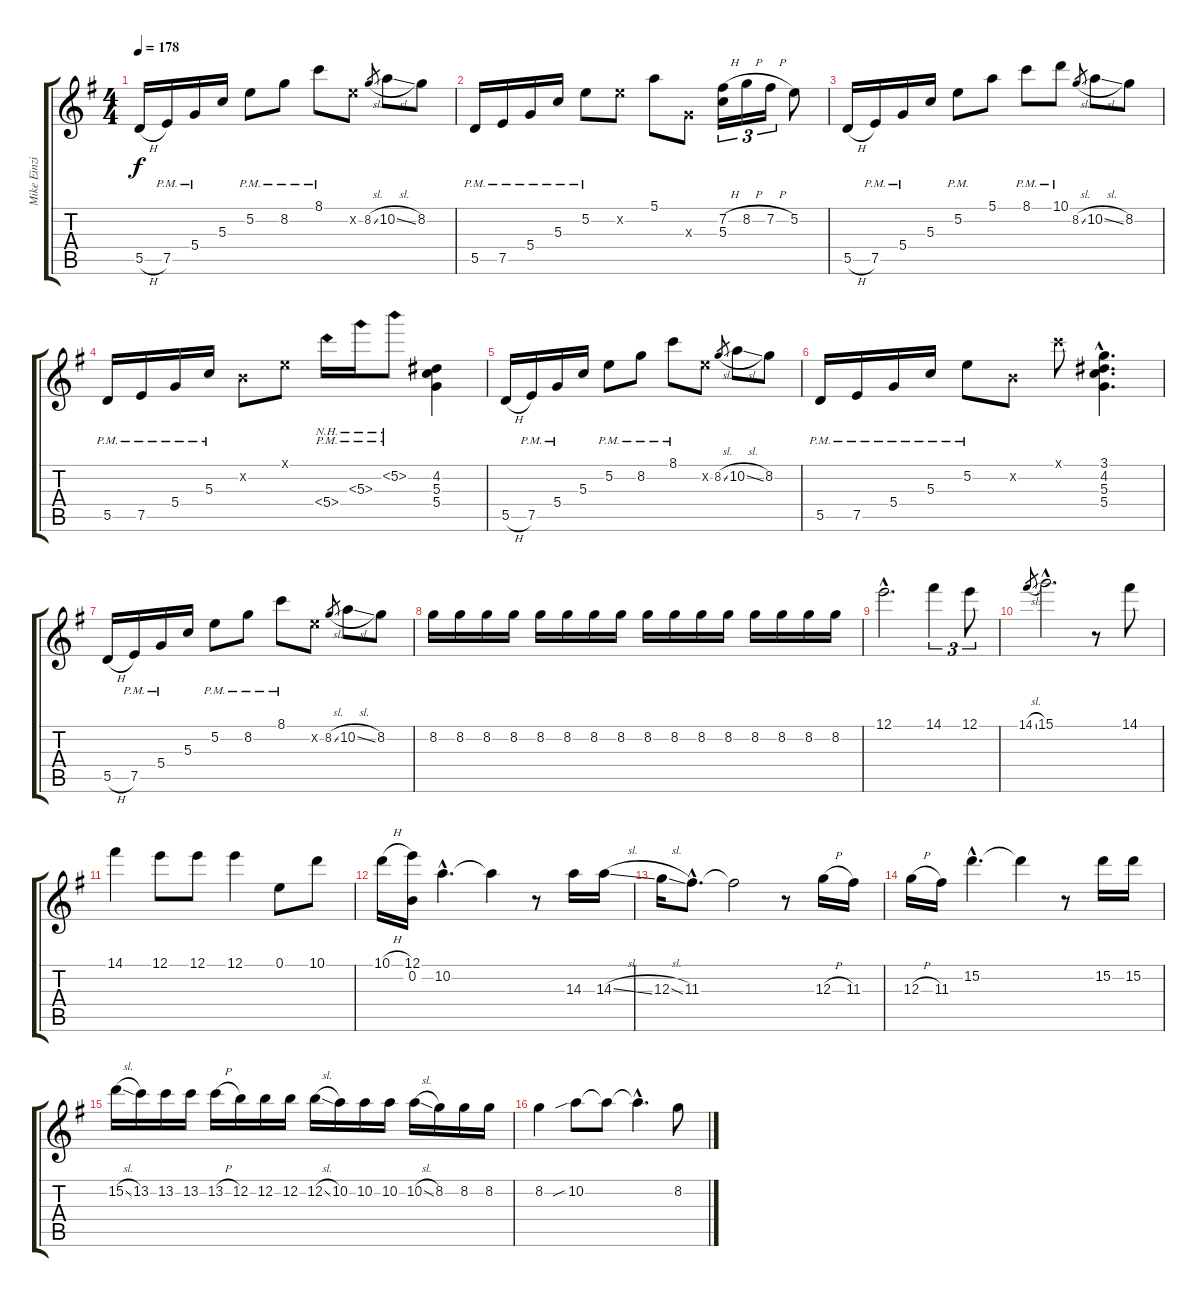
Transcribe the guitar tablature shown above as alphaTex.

\track ("Mike Einziger [Guitar]" "Mike Einzi") {instrument distortionguitar}
\staff {score tabs}
\tuning (E4 B3 G3 D3 A2 E2) {hide}
\ts (4 4)
\tempo 178
\clef g2
\ks g
5.5{h}.16{dy f} 7.5{pm}.16 5.4{pm}.16 5.3.16 5.2{pm}.8 8.2{pm}.8 8.1{pm}.8 5.2{x}.8 8.2{sl}.8{gr} 10.2{sl}.8 8.2.8 |
5.5{pm}.16 7.5{pm}.16 5.4{pm}.16 5.3{pm}.16 5.2{pm}.8 5.2{x}.8 5.1.8 0.3{x}.8 (7.2{h} 5.3).16{tu (3 2)} 8.2{h}.16{tu (3 2)} 7.2{h}.16{tu (3 2)} 5.2.8 |
5.5{h}.16 7.5{pm}.16 5.4{pm}.16 5.3.16 5.2{pm}.8 5.1.8 8.1{pm}.8 10.1{pm}.8 8.2{sl}.8{gr} 10.2{sl}.8 8.2.8 |
5.5{pm}.16 7.5{pm}.16 5.4{pm}.16 5.3{pm}.16 0.2{x}.8 0.1{x}.8 5.4{nh pm}.16 5.3{nh pm}.16 5.2{nh pm}.8 (4.2 5.3 5.4).4 |
5.5{h}.16 7.5{pm}.16 5.4{pm}.16 5.3.16 5.2{pm}.8 8.2{pm}.8 8.1{pm}.8 5.2{x}.8 8.2{sl}.8{gr} 10.2{sl}.8 8.2.8 |
5.5{pm}.16 7.5{pm}.16 5.4{pm}.16 5.3{pm}.16 5.2{pm}.8 0.2{x}.8 8.1{x}.8 (3.1{hac} 4.2{hac} 5.3{hac} 5.4{hac}).4{d} |
5.5{h}.16 7.5{pm}.16 5.4{pm}.16 5.3.16 5.2{pm}.8 8.2{pm}.8 8.1{pm}.8 5.2{x}.8 8.2{sl}.8{gr} 10.2{sl}.8 8.2.8 |
8.2.16{instrument distortionguitar} 8.2.16 8.2.16 8.2.16 8.2.16 8.2.16 8.2.16 8.2.16 8.2.16 8.2.16 8.2.16 8.2.16 8.2.16 8.2.16 8.2.16 8.2.16 |
12.1{hac}.2{d} 14.1.4{tu (3 2)} 12.1.8{tu (3 2)} |
14.1{sl}.8{gr} 15.1{hac}.2{d} r.8 14.1.8 |
14.1.4 12.1.8 12.1.8 12.1.4 0.1.8 10.1.8 |
10.1{h}.16 (12.1 0.2).16 10.2{hac}.4{d} 10.2{t}.4 r.8 14.3.16 14.3{sl}.16 |
12.3{sl}.16 11.3{hac}.8{d} 11.3{t}.2 r.8 12.3{h}.16 11.3.16 |
12.3{h}.16 11.3.16 15.2{hac}.4{d} 15.2{t}.4 r.8 15.2.16 15.2.16 |
15.2{sl}.16 13.2.16 13.2.16 13.2.16 13.2{h}.16 12.2.16 12.2.16 12.2.16 12.2{sl}.16 10.2.16 10.2.16 10.2.16 10.2{sl}.16 8.2.16 8.2.16 8.2.16 |
8.2.4 10.2{sib}.8 10.2{t}.8 10.2{hac t}.4{d} 8.2.8
